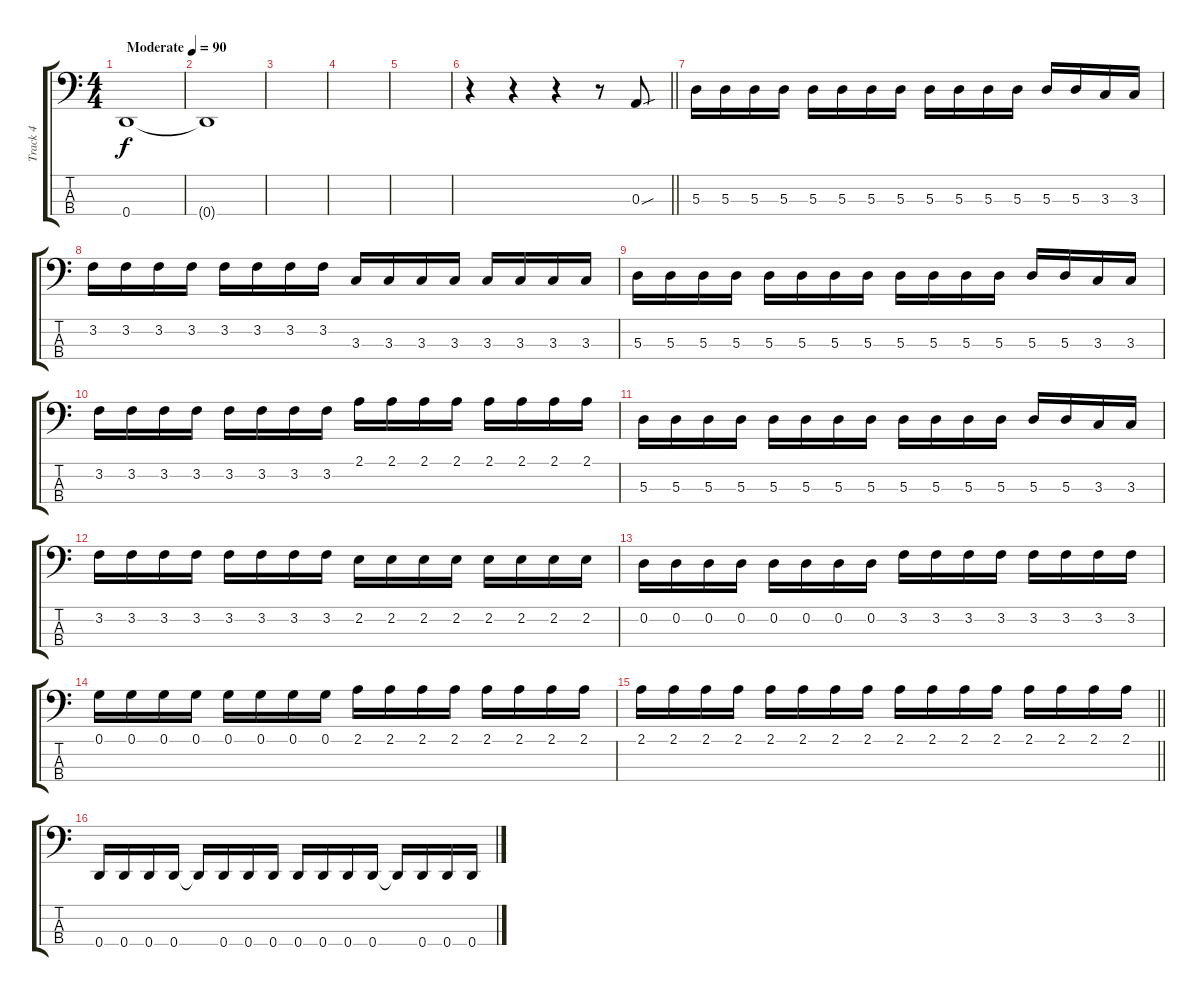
\track ("Track 4" "Track 4") {instrument electricbasspick}
\staff {score tabs}
\tuning (G2 D2 A1 D1) {hide}
\ts (4 4)
\tempo (90 "Moderate")
\clef f4
\ks c
0.4.1{dy f instrument electricbasspick} |
0.4{t}.1 |
|
|
|
\barLineRight lightlight
r.4 r.4 r.4 r.8 0.3{sou}.8 |
\section ("" "")
5.3.16 5.3.16 5.3.16 5.3.16 5.3.16 5.3.16 5.3.16 5.3.16 5.3.16 5.3.16 5.3.16 5.3.16 5.3.16 5.3.16 3.3.16 3.3.16 |
3.2.16 3.2.16 3.2.16 3.2.16 3.2.16 3.2.16 3.2.16 3.2.16 3.3.16 3.3.16 3.3.16 3.3.16 3.3.16 3.3.16 3.3.16 3.3.16 |
5.3.16 5.3.16 5.3.16 5.3.16 5.3.16 5.3.16 5.3.16 5.3.16 5.3.16 5.3.16 5.3.16 5.3.16 5.3.16 5.3.16 3.3.16 3.3.16 |
3.2.16 3.2.16 3.2.16 3.2.16 3.2.16 3.2.16 3.2.16 3.2.16 2.1.16 2.1.16 2.1.16 2.1.16 2.1.16 2.1.16 2.1.16 2.1.16 |
5.3.16 5.3.16 5.3.16 5.3.16 5.3.16 5.3.16 5.3.16 5.3.16 5.3.16 5.3.16 5.3.16 5.3.16 5.3.16 5.3.16 3.3.16 3.3.16 |
3.2.16 3.2.16 3.2.16 3.2.16 3.2.16 3.2.16 3.2.16 3.2.16 2.2.16 2.2.16 2.2.16 2.2.16 2.2.16 2.2.16 2.2.16 2.2.16 |
0.2.16 0.2.16 0.2.16 0.2.16 0.2.16 0.2.16 0.2.16 0.2.16 3.2.16 3.2.16 3.2.16 3.2.16 3.2.16 3.2.16 3.2.16 3.2.16 |
0.1.16 0.1.16 0.1.16 0.1.16 0.1.16 0.1.16 0.1.16 0.1.16 2.1.16 2.1.16 2.1.16 2.1.16 2.1.16 2.1.16 2.1.16 2.1.16 |
\barLineRight lightlight
2.1.16 2.1.16 2.1.16 2.1.16 2.1.16 2.1.16 2.1.16 2.1.16 2.1.16 2.1.16 2.1.16 2.1.16 2.1.16 2.1.16 2.1.16 2.1.16 |
\section ("" "")
0.4.16 0.4.16 0.4.16 0.4.16 0.4{t}.16 0.4.16 0.4.16 0.4.16 0.4.16 0.4.16 0.4.16 0.4.16 0.4{t}.16 0.4.16 0.4.16 0.4.16
